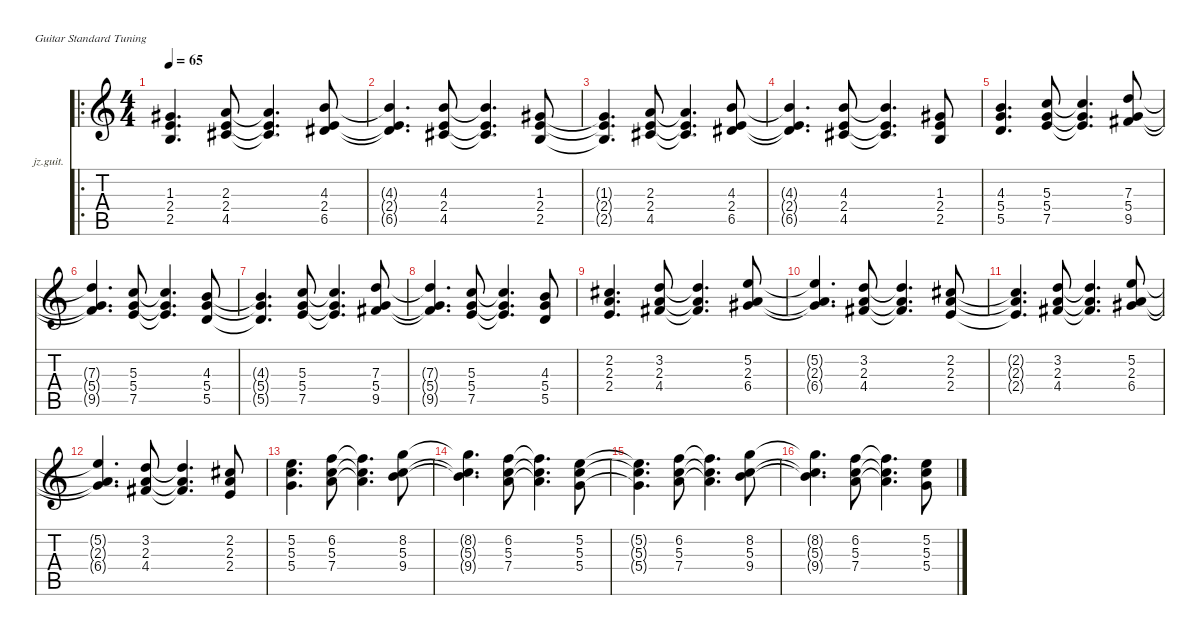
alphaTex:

\defaultSystemsLayout 4
\hideDynamics
\bracketExtendMode nobrackets
\firstSystemTrackNameOrientation horizontal
\otherSystemsTrackNameOrientation horizontal
\track ("Jazz Guitar" "jz.guit.") {defaultSystemsLayout 4 instrument electricguitarjazz}
\staff {score tabs}
\tuning (E4 B3 G3 D3 A2 E2)
\ro
\ts (4 4)
\tempo 65
\clef g2
\scale
1.14368
\ks c
(2.5 2.4 1.3{acc #}).4{d dy mf instrument electricguitarjazz beam Up} (4.5{acc #} 2.4 2.3).8{beam Up} (2.4{t} 4.5{t acc #} 2.3{t}).4{d beam Up} (6.5{acc #} 2.4 4.3).8{beam Up} |
\scale
0.952105 (4.3{t} 2.4{t} 6.5{t acc #}).4{d beam Up} (4.5{acc #} 2.4 4.3).8{beam Up} (4.3{t} 2.4{t} 4.5{t acc #}).4{d beam Up} (2.5 2.4 1.3{acc #}).8{beam Up} |
\scale
0.952105 (2.5{t} 2.4{t} 1.3{t acc #}).4{d beam Up} (4.5{acc #} 2.4 2.3).8{beam Up} (2.4{t} 4.5{t acc #} 2.3{t}).4{d beam Up} (6.5{acc #} 2.4 4.3).8{beam Up} |
\scale
0.952105 (4.3{t} 2.4{t} 6.5{t acc #}).4{d beam Up} (4.5{acc #} 2.4 4.3).8{beam Up} (4.3{t} 2.4{t} 4.5{t acc #}).4{d beam Up} (2.5 2.4 1.3{acc #}).8{beam Up} |
\scale
1.09111 (5.5 5.4 4.3).4{d beam Up} (7.5 5.4 5.3).8{beam Up} (5.3{t} 5.4{t} 7.5{t}).4{d beam Up} (9.5{acc #} 5.4 7.3).8{beam Up} |
\scale
0.969632 (7.3{t} 5.4{t} 9.5{t acc #}).4{d beam Up} (7.5 5.4 5.3).8{beam Up} (5.3{t} 5.4{t} 7.5{t}).4{d beam Up} (5.5 5.4 4.3).8{beam Up} |
\scale
0.969632 (5.5{t} 5.4{t} 4.3{t}).4{d beam Up} (7.5 5.4 5.3).8{beam Up} (5.3{t} 5.4{t} 7.5{t}).4{d beam Up} (9.5{acc #} 5.4 7.3).8{beam Up} |
\scale
0.969632 (7.3{t} 5.4{t} 9.5{t acc #}).4{d beam Up} (7.5 5.4 5.3).8{beam Up} (5.3{t} 5.4{t} 7.5{t}).4{d beam Up} (5.5 5.4 4.3).8{beam Up} |
\scale
1.07532 (2.4 2.3 2.2{acc #}).4{d beam Up} (4.4{acc #} 2.3 3.2).8{beam Up} (4.4{t acc #} 2.3{t} 3.2{t}).4{d beam Up} (6.4{acc #} 2.3 5.2).8{beam Up} |
\scale
0.953842 (6.4{t acc #} 2.3{t} 5.2{t}).4{d beam Up} (4.4{acc #} 2.3 3.2).8{beam Up} (4.4{t acc #} 2.3{t} 3.2{t}).4{d beam Up} (2.4 2.3 2.2{acc #}).8{beam Up} |
\scale
0.969632 (2.4{t} 2.3{t} 2.2{t acc #}).4{d beam Up} (4.4{acc #} 2.3 3.2).8{beam Up} (4.4{t acc #} 2.3{t} 3.2{t}).4{d beam Up} (6.4{acc #} 2.3 5.2).8{beam Up} |
\scale
0.969632 (6.4{t acc #} 2.3{t} 5.2{t}).4{d beam Up} (4.4{acc #} 2.3 3.2).8{beam Up} (4.4{t acc #} 2.3{t} 3.2{t}).4{d beam Up} (2.4 2.3 2.2{acc #}).8{beam Up} |
\scale
1.09111 (5.4 5.3 5.2).4{d beam Down} (7.4 5.3 6.2).8{beam Down} (7.4{t} 5.3{t} 6.2{t}).4{d beam Down} (9.4 5.3 8.2).8{beam Down} |
\scale
0.969632 (9.4{t} 5.3{t} 8.2{t}).4{d beam Down} (7.4 5.3 6.2).8{beam Down} (7.4{t} 5.3{t} 6.2{t}).4{d beam Down} (5.4 5.3 5.2).8{beam Down} |
\scale
0.969632 (5.4{t} 5.3{t} 5.2{t}).4{d beam Down} (7.4 5.3 6.2).8{beam Down} (7.4{t} 5.3{t} 6.2{t}).4{d beam Down} (9.4 5.3 8.2).8{beam Down} |
\scale
0.969632 (9.4{t} 5.3{t} 8.2{t}).4{d beam Down} (7.4 5.3 6.2).8{beam Down} (7.4{t} 5.3{t} 6.2{t}).4{d beam Down} (5.4 5.3 5.2).8{beam Down}
